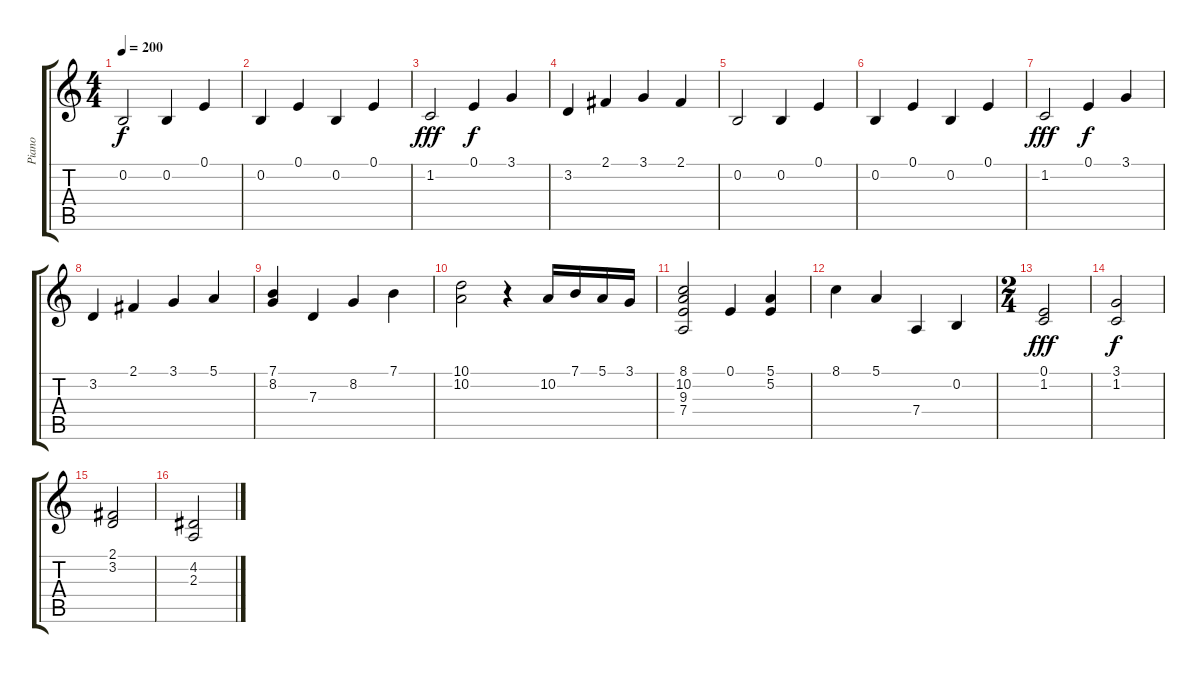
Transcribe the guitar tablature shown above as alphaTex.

\track ("Piano" "Piano") {instrument acousticgrandpiano}
\staff {score tabs}
\tuning (E4 B3 G3 D3 A2 E2) {hide}
\ts (4 4)
\tempo 200
\clef g2
\ks c
0.2.2{dy f} 0.2.4 0.1.4 |
0.2.4 0.1.4 0.2.4 0.1.4 |
1.2.2{dy fff} 0.1.4{dy f} 3.1.4 |
3.2.4 2.1.4 3.1.4 2.1.4 |
0.2.2 0.2.4 0.1.4 |
0.2.4 0.1.4 0.2.4 0.1.4 |
1.2.2{dy fff} 0.1.4{dy f} 3.1.4 |
3.2.4 2.1.4 3.1.4 5.1.4 |
(7.1 8.2).4 7.3.4 8.2.4 7.1.4 |
(10.1 10.2).2 r.4 10.2.16 7.1.16 5.1.16 3.1.16 |
(8.1 10.2 9.3 7.4).2 0.1.4 (5.1 5.2).4 |
8.1.4 5.1.4 7.4.4 0.2.4 |
\ts (2 4)
(0.1 1.2).2{dy fff} |
(3.1 1.2).2{dy f} |
(2.1 3.2).2 |
(4.2 2.3).2
